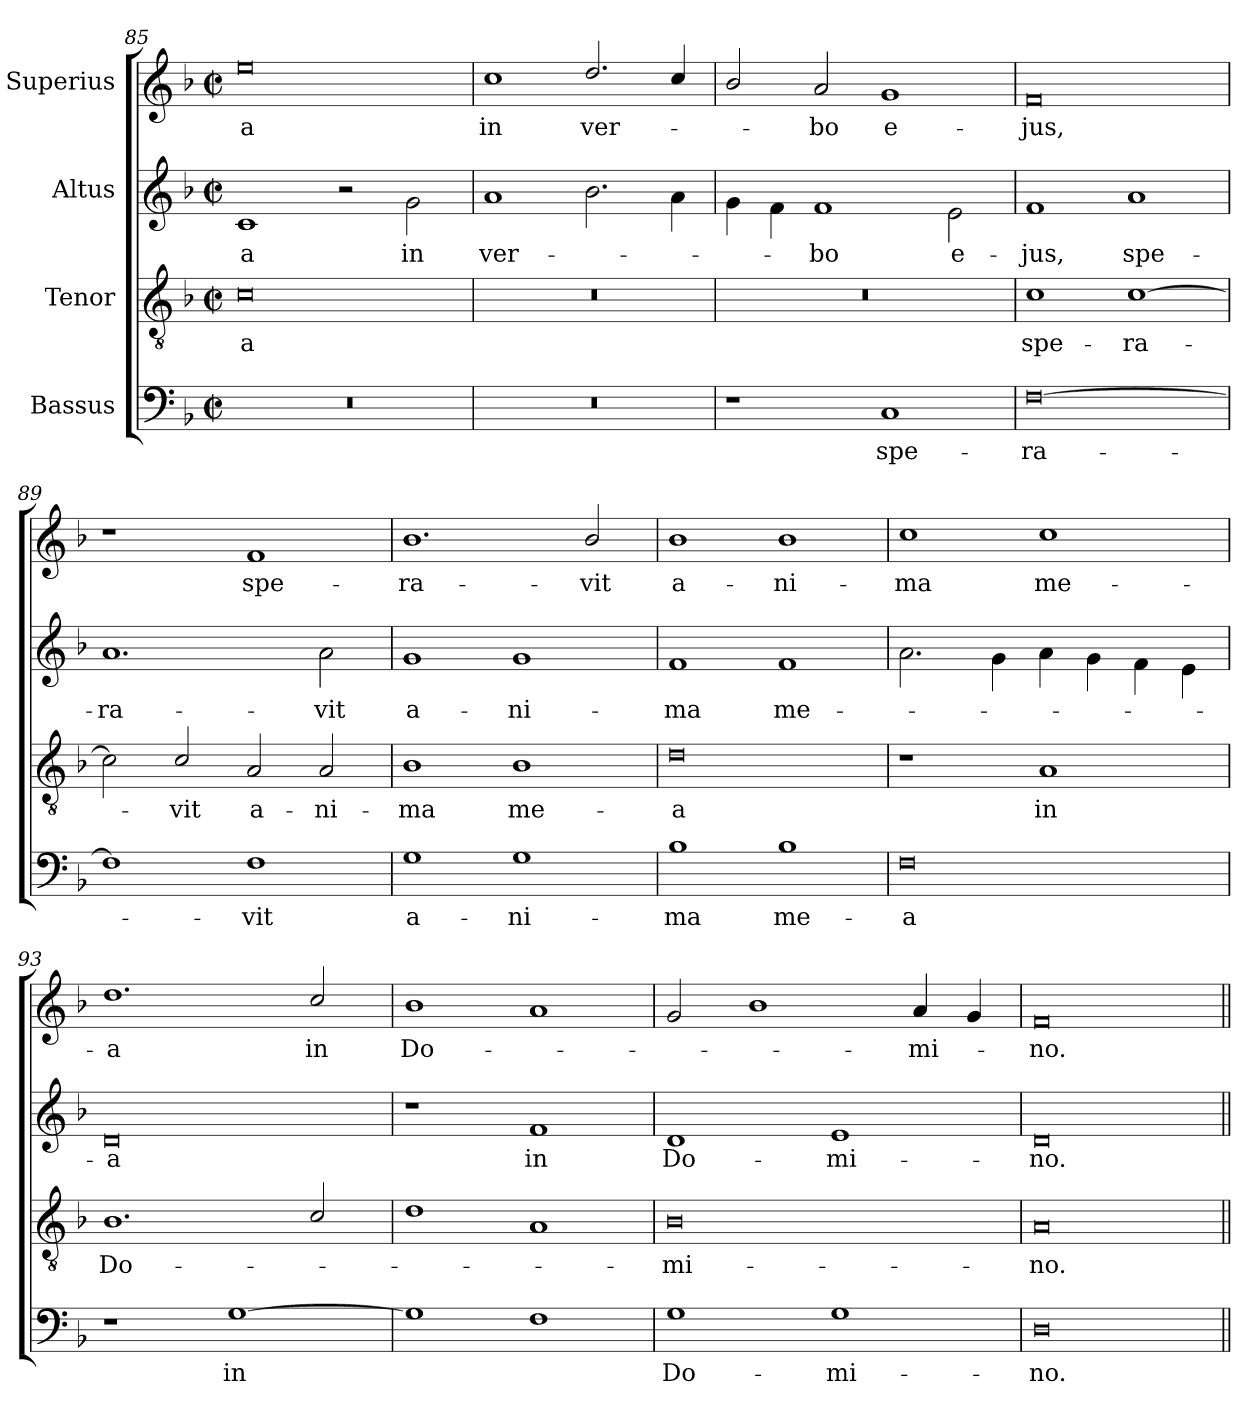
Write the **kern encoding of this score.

**kern	**text	**kern	**text	**kern	**text	**kern	**text
*part4	*part4	*part3	*part3	*part2	*part2	*part1	*part1
*staff4	*staff4	*staff3	*staff3	*staff2	*staff2	*staff1	*staff1
*I"Bassus	*	*I"Tenor	*	*I"Altus	*	*I"Superius	*
*clefF4	*	*clefGv2	*	*clefG2	*	*clefG2	*
*k[b-]	*	*k[b-]	*	*k[b-]	*	*k[b-]	*
*M4/2	*	*M4/2	*	*M4/2	*	*M4/2	*
*met(c|)	*	*met(c|)	*	*met(c|)	*	*met(c|)	*
=85	=85	=85	=85	=85	=85	=85	=85
!	!	!	!LO:LY:b	!	!LO:LY:b	!	!LO:LY:b
0r	.	0c	-a	1c	-a	0ee	-a
.	.	.	.	2r	.	.	.
!	!	!	!	!	!LO:LY:b	!	!
.	.	.	.	2g\	in	.	.
=86	=86	=86	=86	=86	=86	=86	=86
!	!	!	!	!	!LO:LY:b	!	!LO:LY:b
0r	.	0r	.	1a	ver-	1cc	in
!	!	!	!	!	!	!	!LO:LY:b
.	.	.	.	2.b-\	.	2.dd/	ver-
.	.	.	.	4a\	.	4cc/	.
=87	=87	=87	=87	=87	=87	=87	=87
1r	.	0r	.	4g\	.	2b-/	.
.	.	.	.	4f\	.	.	.
!	!	!	!	!	!LO:LY:b	!	!LO:LY:b
.	.	.	.	1f	-bo	2a/	-bo
!	!LO:LY:b	!	!	!	!	!	!LO:LY:b
1C	spe-	.	.	.	.	1g	e-
!	!	!	!	!	!LO:LY:b	!	!
.	.	.	.	2e\	e-	.	.
=88	=88	=88	=88	=88	=88	=88	=88
!	!LO:LY:b	!	!LO:LY:b	!	!LO:LY:b	!	!LO:LY:b
[0F	-ra-	1c	spe-	1f	-jus,	0f	-jus,
!	!	!	!LO:LY:b	!	!LO:LY:b	!	!
.	.	[1c	-ra-	1a	spe-	.	.
=89	=89	=89	=89	=89	=89	=89	=89
!	!	!	!	!	!LO:LY:b	!	!
1F]	.	2c\]	.	1.a	-ra-	1r	.
!	!	!	!LO:LY:b	!	!	!	!
.	.	2c/	-vit	.	.	.	.
!	!LO:LY:b	!	!LO:LY:b	!	!	!	!LO:LY:b
1F	-vit	2A/	a-	.	.	1f	spe-
!	!	!	!LO:LY:b	!	!LO:LY:b	!	!
.	.	2A/	-ni-	2a\	-vit	.	.
=90	=90	=90	=90	=90	=90	=90	=90
!	!LO:LY:b	!	!LO:LY:b	!	!LO:LY:b	!	!LO:LY:b
1G	a-	1B-	-ma	1g	a-	1.b-	-ra-
!	!LO:LY:b	!	!LO:LY:b	!	!LO:LY:b	!	!
1G	-ni-	1B-	me-	1g	-ni-	.	.
!	!	!	!	!	!	!	!LO:LY:b
.	.	.	.	.	.	2b-/	-vit
=91	=91	=91	=91	=91	=91	=91	=91
!	!LO:LY:b	!	!LO:LY:b	!	!LO:LY:b	!	!LO:LY:b
1B-	-ma	0d	-a	1f	-ma	1b-	a-
!	!LO:LY:b	!	!	!	!LO:LY:b	!	!LO:LY:b
1B-	me-	.	.	1f	me-	1b-	-ni-
!!LO:LB:g=z
=92	=92	=92	=92	=92	=92	=92	=92
!	!LO:LY:b	!	!	!	!	!	!LO:LY:b
0F	-a	1r	.	2.a\	.	1cc	-ma
.	.	.	.	4g\	.	.	.
!	!	!	!LO:LY:b	!	!	!	!LO:LY:b
.	.	1A	in	4a\	.	1cc	me-
.	.	.	.	4g\	.	.	.
.	.	.	.	4f\	.	.	.
.	.	.	.	4e\	.	.	.
=93	=93	=93	=93	=93	=93	=93	=93
!	!	!	!LO:LY:b	!	!LO:LY:b	!	!LO:LY:b
1r	.	1.B-	Do-	0d	-a	1.dd	-a
!	!LO:LY:b	!	!	!	!	!	!
[1G	in	.	.	.	.	.	.
!	!	!	!	!	!	!	!LO:LY:b
.	.	2c/	.	.	.	2cc/	in
=94	=94	=94	=94	=94	=94	=94	=94
!	!	!	!	!	!	!	!LO:LY:b
1G]	.	1d	.	1r	.	1b-	Do-
!	!	!	!	!	!LO:LY:b	!	!
1F	.	1A	.	1f	in	1a	.
=95	=95	=95	=95	=95	=95	=95	=95
!	!LO:LY:b	!	!LO:LY:b	!	!LO:LY:b	!	!
1G	Do-	0B-	-mi-	1d	Do-	2g/	.
.	.	.	.	.	.	1b-	.
!	!LO:LY:b	!	!	!	!LO:LY:b	!	!
1G	-mi-	.	.	1e	-mi-	.	.
!	!	!	!	!	!	!	!LO:LY:b
.	.	.	.	.	.	4a/	-mi-
.	.	.	.	.	.	4g/	.
=96	=96	=96	=96	=96	=96	=96	=96
!	!LO:LY:b	!	!LO:LY:b	!	!LO:LY:b	!	!LO:LY:b
0D	-no.	0A	-no.	0d	-no.	0f	-no.
=||	=||	=||	=||	=||	=||	=||	=||
*-	*-	*-	*-	*-	*-	*-	*-
